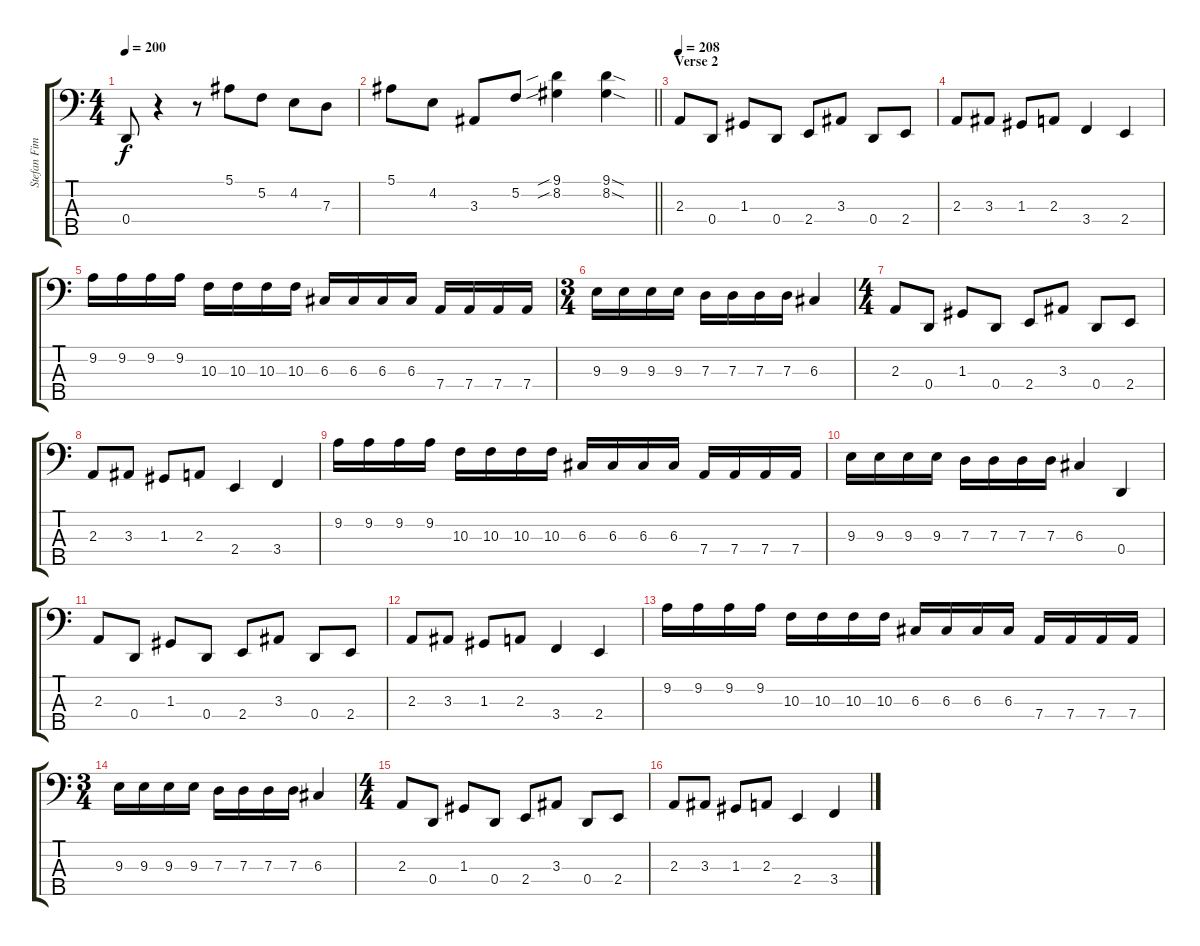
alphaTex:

\track ("Stefan Fimmers" "Stefan Fim") {instrument electricbassfinger}
\staff {score tabs}
\tuning (F2 C2 G1 D1 A0) {hide}
\ts (4 4)
\tempo 200
\clef f4
\ks c
0.4.8{dy f} r.4 r.8 5.1.8 5.2.8 4.2.8 7.3.8 |
\barLineRight lightlight
5.1.8 4.2.8 3.3.8 5.2.8 (9.1{sib} 8.2{sib}).4 (9.1{sod} 8.2{sod}).4 |
\section ("" "Verse 2")
\tempo 208
2.3.8 0.4.8 1.3.8 0.4.8 2.4.8 3.3.8 0.4.8 2.4.8 |
2.3.8 3.3.8 1.3.8 2.3.8 3.4.4 2.4.4 |
9.2.16 9.2.16 9.2.16 9.2.16 10.3.16 10.3.16 10.3.16 10.3.16 6.3.16 6.3.16 6.3.16 6.3.16 7.4.16 7.4.16 7.4.16 7.4.16 |
\ts (3 4)
9.3.16 9.3.16 9.3.16 9.3.16 7.3.16 7.3.16 7.3.16 7.3.16 6.3.4 |
\ts (4 4)
2.3.8 0.4.8 1.3.8 0.4.8 2.4.8 3.3.8 0.4.8 2.4.8 |
2.3.8 3.3.8 1.3.8 2.3.8 2.4.4 3.4.4 |
9.2.16 9.2.16 9.2.16 9.2.16 10.3.16 10.3.16 10.3.16 10.3.16 6.3.16 6.3.16 6.3.16 6.3.16 7.4.16 7.4.16 7.4.16 7.4.16 |
9.3.16 9.3.16 9.3.16 9.3.16 7.3.16 7.3.16 7.3.16 7.3.16 6.3.4 0.4.4 |
2.3.8 0.4.8 1.3.8 0.4.8 2.4.8 3.3.8 0.4.8 2.4.8 |
2.3.8 3.3.8 1.3.8 2.3.8 3.4.4 2.4.4 |
9.2.16 9.2.16 9.2.16 9.2.16 10.3.16 10.3.16 10.3.16 10.3.16 6.3.16 6.3.16 6.3.16 6.3.16 7.4.16 7.4.16 7.4.16 7.4.16 |
\ts (3 4)
9.3.16 9.3.16 9.3.16 9.3.16 7.3.16 7.3.16 7.3.16 7.3.16 6.3.4 |
\ts (4 4)
2.3.8 0.4.8 1.3.8 0.4.8 2.4.8 3.3.8 0.4.8 2.4.8 |
2.3.8 3.3.8 1.3.8 2.3.8 2.4.4 3.4.4
